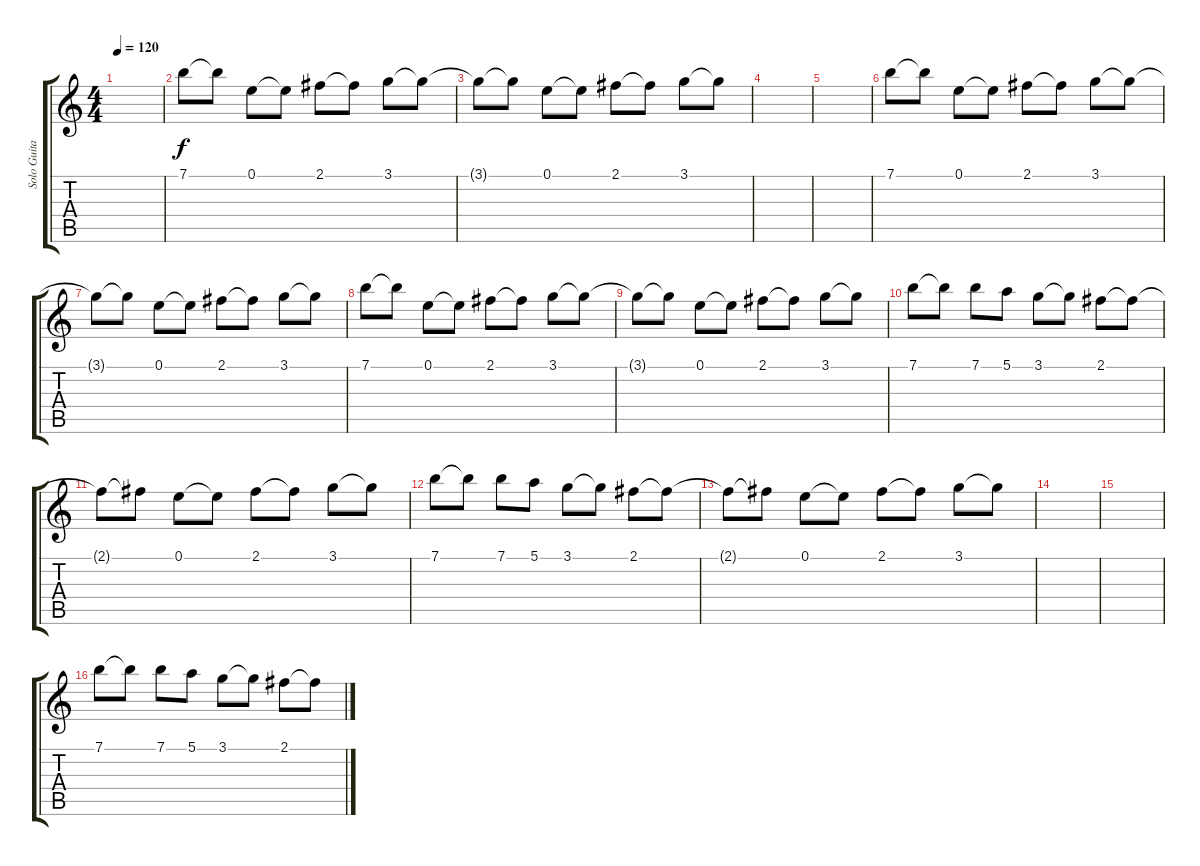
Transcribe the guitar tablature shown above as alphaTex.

\track ("Solo Guitar" "Solo Guita") {instrument distortionguitar}
\staff {score tabs}
\tuning (E4 B3 G3 D3 A2 E2) {hide}
\ts (4 4)
\tempo 120
\clef g2
\ks c
|
7.1.8 7.1{t}.8 0.1.8 0.1{t}.8 2.1.8 2.1{t}.8 3.1.8 3.1{t}.8 |
3.1{t}.8 3.1{t}.8 0.1.8 0.1{t}.8 2.1.8 2.1{t}.8 3.1.8 3.1{t}.8 |
|
|
7.1.8 7.1{t}.8 0.1.8 0.1{t}.8 2.1.8 2.1{t}.8 3.1.8 3.1{t}.8 |
3.1{t}.8 3.1{t}.8 0.1.8 0.1{t}.8 2.1.8 2.1{t}.8 3.1.8 3.1{t}.8 |
7.1.8 7.1{t}.8 0.1.8 0.1{t}.8 2.1.8 2.1{t}.8 3.1.8 3.1{t}.8 |
3.1{t}.8 3.1{t}.8 0.1.8 0.1{t}.8 2.1.8 2.1{t}.8 3.1.8 3.1{t}.8 |
7.1.8 7.1{t}.8 7.1.8 5.1.8 3.1.8 3.1{t}.8 2.1.8 2.1{t}.8 |
2.1{t}.8 2.1{t}.8 0.1.8 0.1{t}.8 2.1.8 2.1{t}.8 3.1.8 3.1{t}.8 |
7.1.8 7.1{t}.8 7.1.8 5.1.8 3.1.8 3.1{t}.8 2.1.8 2.1{t}.8 |
2.1{t}.8 2.1{t}.8 0.1.8 0.1{t}.8 2.1.8 2.1{t}.8 3.1.8 3.1{t}.8 |
|
|
7.1.8 7.1{t}.8 7.1.8 5.1.8 3.1.8 3.1{t}.8 2.1.8 2.1{t}.8
